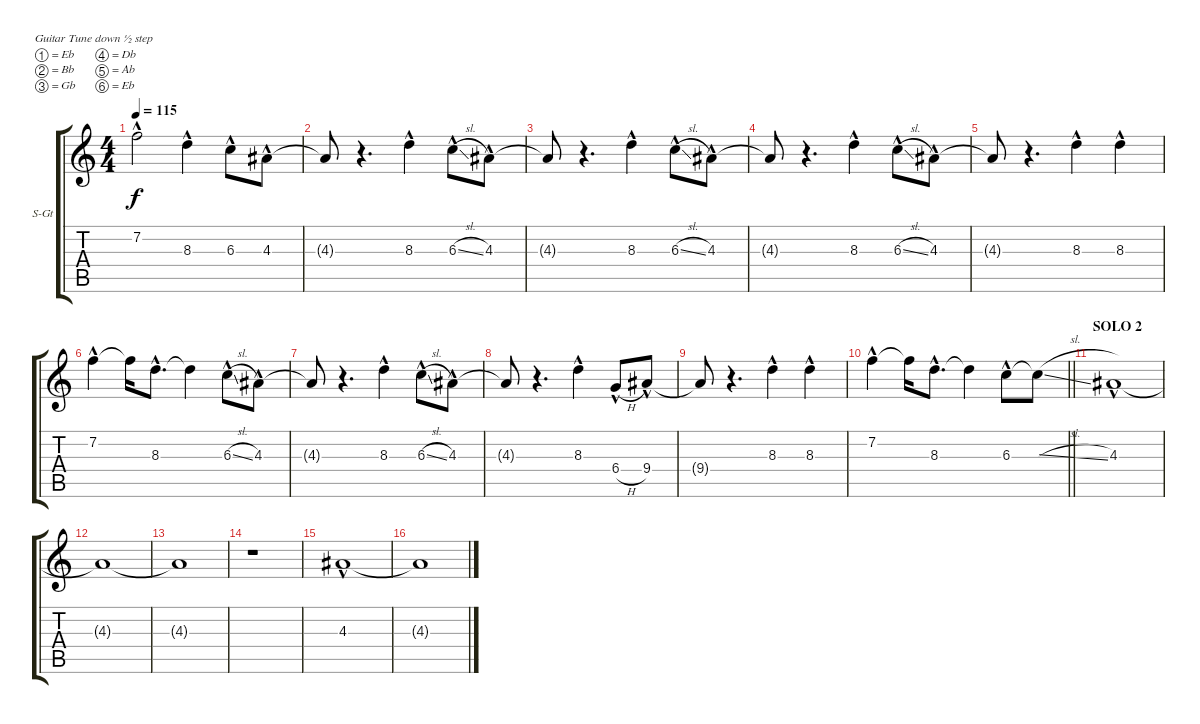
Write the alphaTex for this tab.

\bracketExtendMode groupsimilarinstruments
\firstSystemTrackNameOrientation horizontal
\otherSystemsTrackNameOrientation horizontal
\track ("Vocals" "S-Gt") {instrument harmonica}
\staff {score tabs}
\tuning (Eb4 Bb3 Gb3 Db3 Ab2 Eb2)
\displaytranspose 12
\ts (4 4)
\tempo 115
\clef g2
\ks aminor
7.2{hac}.2{dy f} 8.3{hac}.4 6.3{hac}.8 4.3{hac}.8 |
4.3{t}.8 r.4{d} 8.3{hac}.4 6.3{sl hac}.8 4.3{hac}.8 |
4.3{t}.8 r.4{d} 8.3{hac}.4 6.3{sl hac}.8 4.3{hac}.8 |
4.3{t}.8 r.4{d} 8.3{hac}.4 6.3{sl hac}.8 4.3{hac}.8 |
4.3{t}.8 r.4{d} 8.3{hac}.4 8.3{hac}.4 |
7.2{hac}.4 7.2{t}.16 8.3{hac}.8{d} 8.3{t}.4 6.3{sl hac}.8 4.3{hac}.8 |
4.3{t}.8 r.4{d} 8.3{hac}.4 6.3{sl hac}.8 4.3{hac}.8 |
4.3{t}.8 r.4{d} 8.3{hac}.4 6.4{h hac}.8 9.4{hac}.8 |
9.4{t}.8 r.4{d} 8.3{hac}.4 8.3{hac}.4 |
\barLineRight lightlight
7.2{hac}.4 7.2{t}.16 8.3{hac}.8{d} 8.3{t}.4 6.3{hac}.8 6.3{sl t}.8 |
\section ("" "SOLO 2")
4.3{hac}.1 |
4.3{t}.1 |
4.3{t}.1 |
r.1 |
4.3{hac}.1 |
4.3{t}.1
